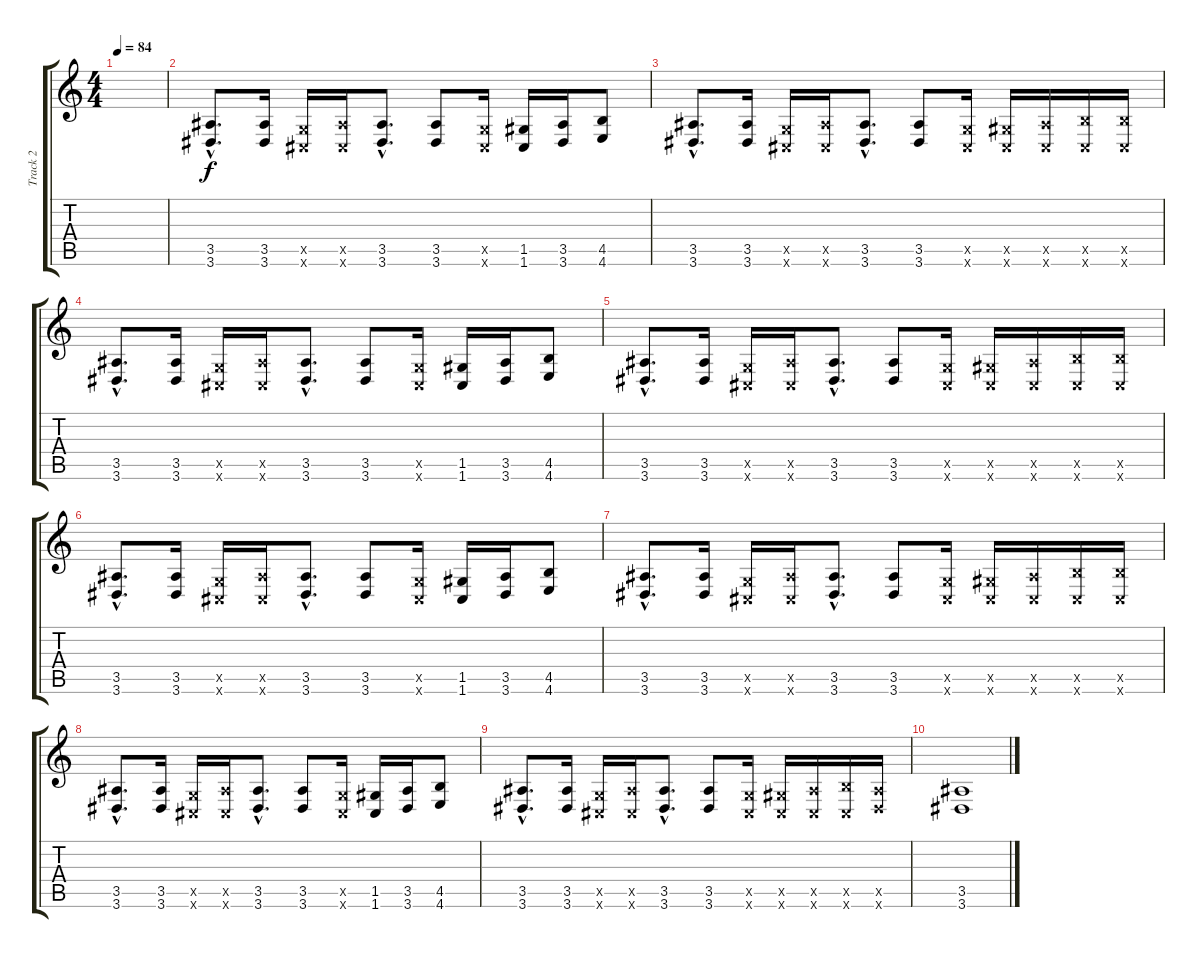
\track ("Track 2" "Track 2") {instrument distortionguitar}
\staff {score tabs}
\tuning (D4 A3 F3 C3 G2 C2) {hide}
\ts (4 4)
\tempo 84
\clef g2
\ks c
|
(3.5{hac} 3.6{hac}).8{d} (3.5 3.6).16 (0.5{x} 1.6{x}).16 (3.5{x} 1.6{x}).16 (3.5{hac} 3.6{hac}).8{d} (3.5 3.6).8 (0.5{x} 1.6{x}).16 (1.5 1.6).16 (3.5 3.6).16 (4.5 4.6).8 |
(3.5{hac} 3.6{hac}).8{d} (3.5 3.6).16 (0.5{x} 1.6{x}).16 (3.5{x} 1.6{x}).16 (3.5{hac} 3.6{hac}).8{d} (3.5 3.6).8 (0.5{x} 1.6{x}).16 (1.5{x} 1.6{x}).16 (3.5{x} 1.6{x}).16 (4.5{x} 1.6{x}).16 (4.5{x} 1.6{x}).16 |
(3.5{hac} 3.6{hac}).8{d} (3.5 3.6).16 (0.5{x} 1.6{x}).16 (3.5{x} 1.6{x}).16 (3.5{hac} 3.6{hac}).8{d} (3.5 3.6).8 (0.5{x} 1.6{x}).16 (1.5 1.6).16 (3.5 3.6).16 (4.5 4.6).8 |
(3.5{hac} 3.6{hac}).8{d} (3.5 3.6).16 (0.5{x} 1.6{x}).16 (3.5{x} 1.6{x}).16 (3.5{hac} 3.6{hac}).8{d} (3.5 3.6).8 (0.5{x} 1.6{x}).16 (1.5{x} 1.6{x}).16 (3.5{x} 1.6{x}).16 (4.5{x} 1.6{x}).16 (4.5{x} 1.6{x}).16 |
(3.5{hac} 3.6{hac}).8{d} (3.5 3.6).16 (0.5{x} 1.6{x}).16 (3.5{x} 1.6{x}).16 (3.5{hac} 3.6{hac}).8{d} (3.5 3.6).8 (0.5{x} 1.6{x}).16 (1.5 1.6).16 (3.5 3.6).16 (4.5 4.6).8 |
(3.5{hac} 3.6{hac}).8{d} (3.5 3.6).16 (0.5{x} 1.6{x}).16 (3.5{x} 1.6{x}).16 (3.5{hac} 3.6{hac}).8{d} (3.5 3.6).8 (0.5{x} 1.6{x}).16 (1.5{x} 1.6{x}).16 (3.5{x} 1.6{x}).16 (4.5{x} 1.6{x}).16 (4.5{x} 1.6{x}).16 |
(3.5{hac} 3.6{hac}).8{d} (3.5 3.6).16 (0.5{x} 1.6{x}).16 (3.5{x} 1.6{x}).16 (3.5{hac} 3.6{hac}).8{d} (3.5 3.6).8 (0.5{x} 1.6{x}).16 (1.5 1.6).16 (3.5 3.6).16 (4.5 4.6).8 |
(3.5{hac} 3.6{hac}).8{d} (3.5 3.6).16 (0.5{x} 1.6{x}).16 (3.5{x} 1.6{x}).16 (3.5{hac} 3.6{hac}).8{d} (3.5 3.6).8 (0.5{x} 1.6{x}).16 (1.5{x} 1.6{x}).16 (3.5{x} 1.6{x}).16 (4.5{x} 1.6{x}).16 (3.5{x} 3.6{x}).16 |
(3.5 3.6).1
